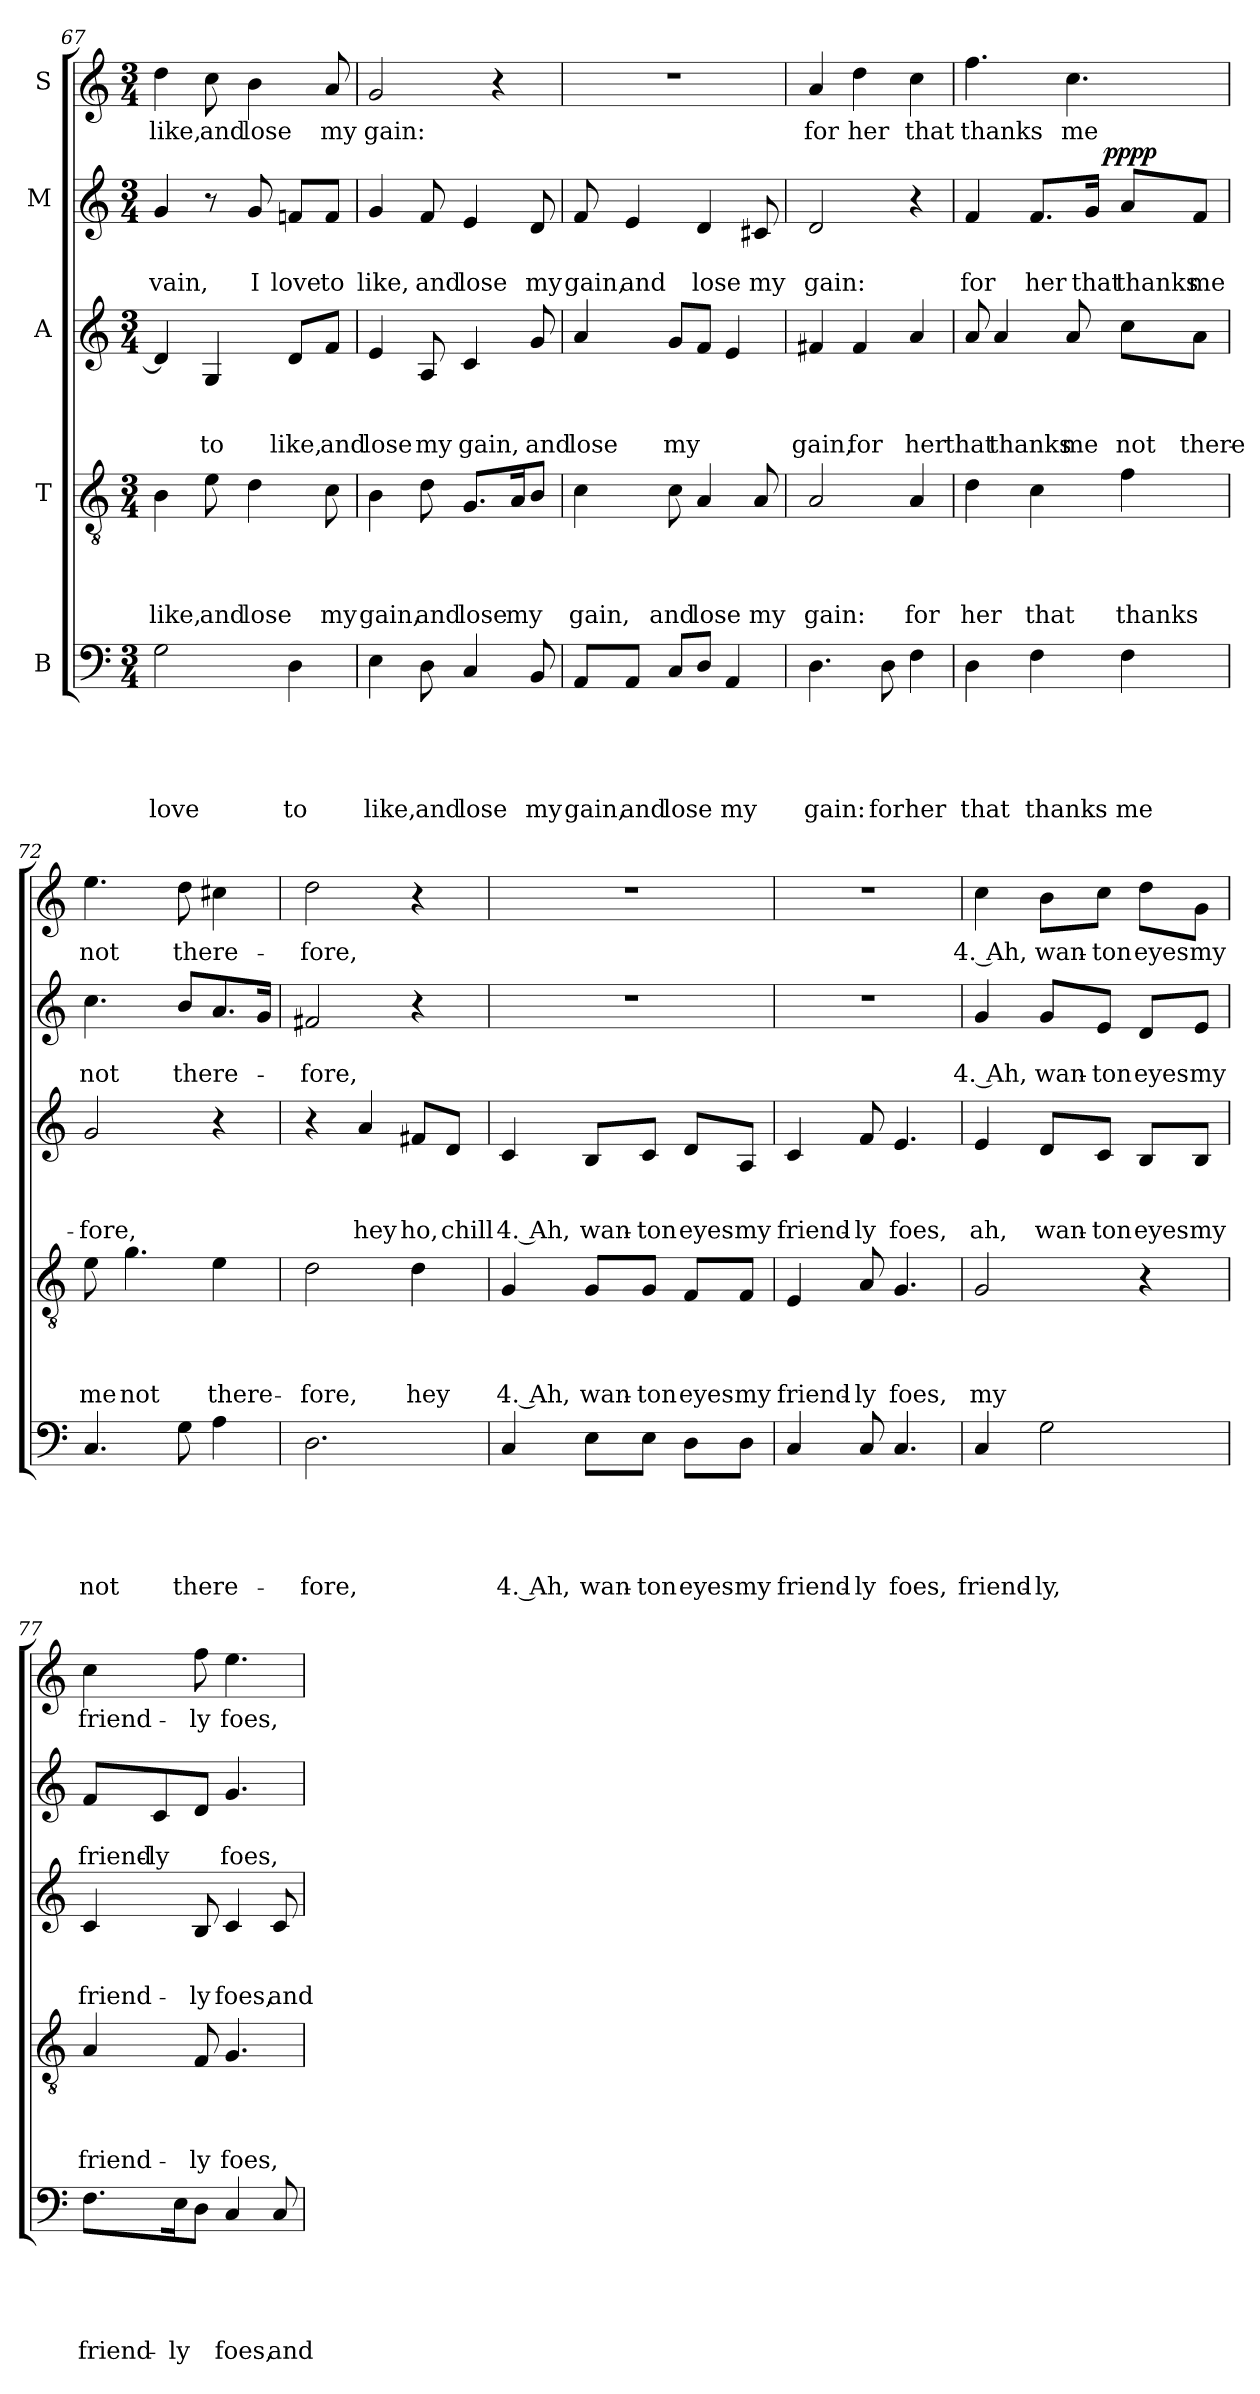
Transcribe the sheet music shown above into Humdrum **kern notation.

**kern	**text	**text	**text	**text	**text	**kern	**text	**text	**text	**text	**kern	**text	**text	**text	**kern	**text	**text	**dynam	**kern	**text
*part5	*part5	*part5	*part5	*part5	*part5	*part4	*part4	*part4	*part4	*part4	*part3	*part3	*part3	*part3	*part2	*part2	*part2	*part2	*part1	*part1
*staff5	*staff5	*staff5	*staff5	*staff5	*staff5	*staff4	*staff4	*staff4	*staff4	*staff4	*staff3	*staff3	*staff3	*staff3	*staff2	*staff2	*staff2	*staff2	*staff1	*staff1
*I"B	*	*	*	*	*	*I"T	*	*	*	*	*I"A	*	*	*	*I"M	*	*	*	*I"S	*
*clefF4	*	*	*	*	*	*clefGv2	*	*	*	*	*clefG2	*	*	*	*clefG2	*	*	*	*clefG2	*
*k[]	*	*	*	*	*	*k[]	*	*	*	*	*k[]	*	*	*	*k[]	*	*	*	*k[]	*
*C:	*	*	*	*	*	*C:	*	*	*	*	*C:	*	*	*	*C:	*	*	*	*C:	*
*M3/4	*	*	*	*	*	*M3/4	*	*	*	*	*M3/4	*	*	*	*M3/4	*	*	*	*M3/4	*
=67	=67	=67	=67	=67	=67	=67	=67	=67	=67	=67	=67	=67	=67	=67	=67	=67	=67	=67	=67	=67
!	!	!	!	!	!LO:LY:b	!	!	!	!	!LO:LY:b	!	!	!	!	!	!	!LO:LY:b	!	!	!LO:LY:b
2G\	.	.	.	.	love	4B\	.	.	.	like,	4d/]	.	.	.	4g/	.	vain,	.	4dd\	like,
!	!	!	!	!	!	!	!	!	!	!LO:LY:b	!	!	!	!LO:LY:b	!	!	!	!	!	!LO:LY:b
.	.	.	.	.	.	8e\	.	.	.	and	4G/	.	.	to	8r	.	.	.	8cc\	and
!	!	!	!	!	!	!	!	!	!	!LO:LY:b	!	!	!	!	!	!	!LO:LY:b	!	!	!LO:LY:b
.	.	.	.	.	.	4d\	.	.	.	lose	.	.	.	.	8g/	.	I	.	4b\	lose
!	!	!	!	!	!LO:LY:b	!	!	!	!	!	!	!	!	!LO:LY:b	!	!	!LO:LY:b	!	!	!
4D\	.	.	.	.	to	.	.	.	.	.	8d/L	.	.	like,	8fn/L	.	love	.	.	.
!	!	!	!	!	!	!	!	!	!	!LO:LY:b	!	!	!	!LO:LY:b	!	!	!LO:LY:b	!	!	!LO:LY:b
.	.	.	.	.	.	8c\	.	.	.	my	8f/J	.	.	and	8f/J	.	to	.	8a/	my
=68	=68	=68	=68	=68	=68	=68	=68	=68	=68	=68	=68	=68	=68	=68	=68	=68	=68	=68	=68	=68
!	!	!	!	!	!LO:LY:b	!	!	!	!	!LO:LY:b	!	!	!	!LO:LY:b	!	!	!LO:LY:b	!	!	!LO:LY:b
4E\	.	.	.	.	like,	4B\	.	.	.	gain,	4e/	.	.	lose	4g/	.	like,	.	2g/	gain:
!	!	!	!	!	!LO:LY:b	!	!	!	!	!LO:LY:b	!	!	!	!LO:LY:b	!	!	!LO:LY:b	!	!	!
8D\	.	.	.	.	and	8d\	.	.	.	and	8A/	.	.	my	8f/	.	and	.	.	.
!	!	!	!	!	!LO:LY:b	!	!	!	!	!LO:LY:b	!	!	!	!LO:LY:b	!	!	!LO:LY:b	!	!	!
4C/	.	.	.	.	lose	8.G/L	.	.	.	lose	4c/	.	.	gain,	4e/	.	lose	.	.	.
.	.	.	.	.	.	.	.	.	.	.	.	.	.	.	.	.	.	.	4r	.
!	!	!	!	!	!	!	!	!	!	!LO:LY:b	!	!	!	!	!	!	!	!	!	!
.	.	.	.	.	.	16A/k	.	.	.	my	.	.	.	.	.	.	.	.	.	.
!	!	!	!	!	!LO:LY:b	!	!	!	!	!	!	!	!	!LO:LY:b	!	!	!LO:LY:b	!	!	!
8BB/	.	.	.	.	my	8B/J	.	.	.	.	8g/	.	.	and	8d/	.	my	.	.	.
!!LO:LB:g=z
=69	=69	=69	=69	=69	=69	=69	=69	=69	=69	=69	=69	=69	=69	=69	=69	=69	=69	=69	=69	=69
!	!	!	!	!	!LO:LY:b	!	!	!	!	!LO:LY:b	!	!	!	!LO:LY:b	!	!	!LO:LY:b	!	!LO:N:vis=1	!
8AA/L	.	.	.	.	gain,	4c\	.	.	.	gain,	4a/	.	.	lose	8f/	.	gain,	.	2.r	.
!	!	!	!	!	!LO:LY:b	!	!	!	!	!	!	!	!	!	!	!	!LO:LY:b	!	!	!
8AA/J	.	.	.	.	and	.	.	.	.	.	.	.	.	.	4e/	.	and	.	.	.
!	!	!	!	!	!LO:LY:b	!	!	!	!	!LO:LY:b	!	!	!	!LO:LY:b	!	!	!	!	!	!
8C/L	.	.	.	.	lose	8c\	.	.	.	and	8g/L	.	.	my	.	.	.	.	.	.
!	!	!	!	!	!	!	!	!	!	!LO:LY:b	!	!	!	!	!	!	!LO:LY:b	!	!	!
8D/J	.	.	.	.	.	4A/	.	.	.	lose	8f/J	.	.	.	4d/	.	lose	.	.	.
!	!	!	!	!	!LO:LY:b	!	!	!	!	!	!	!	!	!	!	!	!	!	!	!
4AA/	.	.	.	.	my	.	.	.	.	.	4e/	.	.	.	.	.	.	.	.	.
!	!	!	!	!	!	!	!	!	!	!LO:LY:b	!	!	!	!	!	!	!LO:LY:b	!	!	!
.	.	.	.	.	.	8A/	.	.	.	my	.	.	.	.	8c#X/	.	my	.	.	.
=70	=70	=70	=70	=70	=70	=70	=70	=70	=70	=70	=70	=70	=70	=70	=70	=70	=70	=70	=70	=70
!	!	!	!	!	!LO:LY:b	!	!	!	!	!LO:LY:b	!	!	!	!LO:LY:b	!	!	!LO:LY:b	!	!	!LO:LY:b
4.D\	.	.	.	.	gain:	2A/	.	.	.	gain:	4f#X/	.	.	gain,	2d/	.	gain:	.	4a/	for
!	!	!	!	!	!	!	!	!	!	!	!	!	!	!LO:LY:b	!	!	!	!	!	!LO:LY:b
.	.	.	.	.	.	.	.	.	.	.	4f#/	.	.	for	.	.	.	.	4dd\	her
!	!	!	!	!	!LO:LY:b	!	!	!	!	!	!	!	!	!	!	!	!	!	!	!
8D\	.	.	.	.	for	.	.	.	.	.	.	.	.	.	.	.	.	.	.	.
!	!	!	!	!	!LO:LY:b	!	!	!	!	!LO:LY:b	!	!	!	!LO:LY:b	!	!	!	!	!	!LO:LY:b
4F\	.	.	.	.	her	4A/	.	.	.	for	4a/	.	.	her	4r	.	.	.	4cc\	that
=71	=71	=71	=71	=71	=71	=71	=71	=71	=71	=71	=71	=71	=71	=71	=71	=71	=71	=71	=71	=71
!	!	!	!	!	!LO:LY:b	!	!	!	!	!LO:LY:b	!	!	!	!LO:LY:b	!	!	!LO:LY:b	!	!	!LO:LY:b
*	*	*	*	*	*	*	*	*	*	*	*	*	*	*	*^	*	*	*	*	*
4D\	.	.	.	.	that	4d\	.	.	.	her	8a/	.	.	that	4f/	4...ryy	.	for	.	4.ff\	thanks
!	!	!	!	!	!	!	!	!	!	!	!	!	!	!LO:LY:b	!	!	!	!	!	!	!
.	.	.	.	.	.	.	.	.	.	.	4a/	.	.	thanks	.	.	.	.	.	.	.
!	!	!	!	!	!LO:LY:b	!	!	!	!	!LO:LY:b	!	!	!	!	!	!	!	!LO:LY:b	!	!	!
4F\	.	.	.	.	thanks	4c\	.	.	.	that	.	.	.	.	8.f/L	.	.	her	.	.	.
!	!	!	!	!	!	!	!	!	!	!	!	!	!	!LO:LY:b	!	!	!	!	!	!	!LO:LY:b
.	.	.	.	.	.	.	.	.	.	.	8a/	.	.	me	.	.	.	.	.	4.cc\	me
!	!	!	!	!	!	!	!	!	!	!	!	!	!	!	!	!	!	!LO:LY:b	!	!	!
.	.	.	.	.	.	.	.	.	.	.	.	.	.	.	16g/Jk	.	.	that	.	.	.
!	!	!	!	!	!	!	!	!	!	!	!	!	!	!	!	!	!	!	!LO:DY:b	!	!
.	.	.	.	.	.	.	.	.	.	.	.	.	.	.	.	4ryy	.	.	pppp	.	.
!	!	!	!	!	!LO:LY:b	!	!	!	!	!LO:LY:b	!	!	!	!LO:LY:b	!	!	!	!LO:LY:b	!	!	!
4F\	.	.	.	.	me	4f\	.	.	.	thanks	8cc\L	.	.	not	8a/L	.	.	thanks	.	.	.
!	!	!	!	!	!	!	!	!	!	!	!	!	!	!LO:LY:b	!	!	!	!LO:LY:b	!	!	!
.	.	.	.	.	.	.	.	.	.	.	8a\J	.	.	there-	8f/J	.	.	me	.	.	.
.	.	.	.	.	.	.	.	.	.	.	.	.	.	.	.	32ryy	.	.	.	.	.
=72	=72	=72	=72	=72	=72	=72	=72	=72	=72	=72	=72	=72	=72	=72	=72	=72	=72	=72	=72	=72	=72
!	!	!	!	!	!LO:LY:b	!	!	!	!	!LO:LY:b	!	!	!	!LO:LY:b	!	!	!	!LO:LY:b	!	!	!LO:LY:b
*	*	*	*	*	*	*	*	*	*	*	*	*	*	*	*v	*v	*	*	*	*	*
4.C/	.	.	.	.	not	8e\	.	.	.	me	2g/	.	.	-fore,	4.cc\	.	not	.	4.ee\	not
!	!	!	!	!	!	!	!	!	!	!LO:LY:b	!	!	!	!	!	!	!	!	!	!
.	.	.	.	.	.	4.g\	.	.	.	not	.	.	.	.	.	.	.	.	.	.
!	!	!	!	!	!LO:LY:b	!	!	!	!	!	!	!	!	!	!	!	!LO:LY:b	!	!	!LO:LY:b
8G\	.	.	.	.	there-	.	.	.	.	.	.	.	.	.	8b/L	.	there-	.	8dd\	there-
!	!	!	!	!	!	!	!	!	!	!LO:LY:b	!	!	!	!	!	!	!	!	!	!
4A\	.	.	.	.	.	4e\	.	.	.	there-	4r	.	.	.	8.a/	.	.	.	4cc#X\	.
.	.	.	.	.	.	.	.	.	.	.	.	.	.	.	16g/Jk	.	.	.	.	.
=73	=73	=73	=73	=73	=73	=73	=73	=73	=73	=73	=73	=73	=73	=73	=73	=73	=73	=73	=73	=73
!	!	!	!	!	!LO:LY:b	!	!	!	!	!LO:LY:b	!	!	!	!	!	!	!LO:LY:b	!	!	!LO:LY:b
2.D\	.	.	.	.	-fore,	2d\	.	.	.	-fore,	4r	.	.	.	2f#X/	.	-fore,	.	2dd\	-fore,
!	!	!	!	!	!	!	!	!	!	!	!	!	!	!LO:LY:b	!	!	!	!	!	!
.	.	.	.	.	.	.	.	.	.	.	4a/	.	.	hey	.	.	.	.	.	.
!	!	!	!	!	!	!	!	!	!	!LO:LY:b	!	!	!	!LO:LY:b	!	!	!	!	!	!
.	.	.	.	.	.	4d\	.	.	.	hey	8f#X/L	.	.	ho,	4r	.	.	.	4r	.
!	!	!	!	!	!	!	!	!	!	!	!	!	!	!LO:LY:b	!	!	!	!	!	!
.	.	.	.	.	.	.	.	.	.	.	8d/J	.	.	chill	.	.	.	.	.	.
!!LO:PB:g=z
=74	=74	=74	=74	=74	=74	=74	=74	=74	=74	=74	=74	=74	=74	=74	=74	=74	=74	=74	=74	=74
!	!	!	!	!	!LO:LY:b:rj	!	!	!	!	!LO:LY:b:rj	!	!	!	!LO:LY:b:rj	!LO:N:vis=1	!	!	!	!LO:N:vis=1	!
4C/	.	.	.	.	4. Ah,	4G/	.	.	.	4. Ah,	4c/	.	.	4. Ah,	2.r	.	.	.	2.r	.
!	!	!	!	!	!LO:LY:b	!	!	!	!	!LO:LY:b	!	!	!	!LO:LY:b	!	!	!	!	!	!
8E\L	.	.	.	.	wan-	8G/L	.	.	.	wan-	8B/L	.	.	wan-	.	.	.	.	.	.
!	!	!	!	!	!LO:LY:b:rj	!	!	!	!	!LO:LY:b:rj	!	!	!	!LO:LY:b:rj	!	!	!	!	!	!
8E\J	.	.	.	.	-ton	8G/J	.	.	.	-ton	8c/J	.	.	-ton	.	.	.	.	.	.
!	!	!	!	!	!LO:LY:b	!	!	!	!	!LO:LY:b	!	!	!	!LO:LY:b	!	!	!	!	!	!
8D\L	.	.	.	.	eyes	8F/L	.	.	.	eyes	8d/L	.	.	eyes	.	.	.	.	.	.
!	!	!	!	!	!LO:LY:b	!	!	!	!	!LO:LY:b	!	!	!	!LO:LY:b	!	!	!	!	!	!
8D\J	.	.	.	.	my	8F/J	.	.	.	my	8A/J	.	.	my	.	.	.	.	.	.
=75	=75	=75	=75	=75	=75	=75	=75	=75	=75	=75	=75	=75	=75	=75	=75	=75	=75	=75	=75	=75
!	!	!	!	!	!LO:LY:b	!	!	!	!	!LO:LY:b	!	!	!	!LO:LY:b	!LO:N:vis=1	!	!	!	!LO:N:vis=1	!
4C/	.	.	.	.	friend-	4E/	.	.	.	friend-	4c/	.	.	friend-	2.r	.	.	.	2.r	.
!	!	!	!	!	!LO:LY:b	!	!	!	!	!LO:LY:b	!	!	!	!LO:LY:b	!	!	!	!	!	!
8C/	.	.	.	.	-ly	8A/	.	.	.	-ly	8f/	.	.	-ly	.	.	.	.	.	.
!	!	!	!	!	!LO:LY:b	!	!	!	!	!LO:LY:b	!	!	!	!LO:LY:b	!	!	!	!	!	!
4.C/	.	.	.	.	foes,	4.G/	.	.	.	foes,	4.e/	.	.	foes,	.	.	.	.	.	.
=76	=76	=76	=76	=76	=76	=76	=76	=76	=76	=76	=76	=76	=76	=76	=76	=76	=76	=76	=76	=76
!	!	!	!	!	!LO:LY:b	!	!	!	!	!LO:LY:b	!	!	!	!LO:LY:b	!	!	!LO:LY:b:rj	!	!	!LO:LY:b:rj
4C/	.	.	.	.	friend-	2G/	.	.	.	my	4e/	.	.	ah,	4g/	.	4. Ah,	.	4cc\	4. Ah,
!	!	!	!	!	!LO:LY:b	!	!	!	!	!	!	!	!	!LO:LY:b	!	!	!LO:LY:b	!	!	!LO:LY:b
2G\	.	.	.	.	-ly,	.	.	.	.	.	8d/L	.	.	wan-	8g/L	.	wan-	.	8b\L	wan-
!	!	!	!	!	!	!	!	!	!	!	!	!	!	!LO:LY:b:rj	!	!	!LO:LY:b:rj	!	!	!LO:LY:b:rj
.	.	.	.	.	.	.	.	.	.	.	8c/J	.	.	-ton	8e/J	.	-ton	.	8cc\J	-ton
!	!	!	!	!	!	!	!	!	!	!	!	!	!	!LO:LY:b	!	!	!LO:LY:b	!	!	!LO:LY:b
.	.	.	.	.	.	4r	.	.	.	.	8B/L	.	.	eyes	8d/L	.	eyes	.	8dd\L	eyes
!	!	!	!	!	!	!	!	!	!	!	!	!	!	!LO:LY:b	!	!	!LO:LY:b	!	!	!LO:LY:b
.	.	.	.	.	.	.	.	.	.	.	8B/J	.	.	my	8e/J	.	my	.	8g\J	my
=77	=77	=77	=77	=77	=77	=77	=77	=77	=77	=77	=77	=77	=77	=77	=77	=77	=77	=77	=77	=77
!	!	!	!	!	!LO:LY:b	!	!	!	!	!LO:LY:b	!	!	!	!LO:LY:b	!	!	!LO:LY:b	!	!	!LO:LY:b
8.F\L	.	.	.	.	friend-	4A/	.	.	.	friend-	4c/	.	.	friend-	8f/L	.	friend-	.	4cc\	friend-
!	!	!	!	!	!	!	!	!	!	!	!	!	!	!	!	!	!LO:LY:b	!	!	!
.	.	.	.	.	.	.	.	.	.	.	.	.	.	.	8c/	.	-ly	.	.	.
!	!	!	!	!	!LO:LY:b	!	!	!	!	!	!	!	!	!	!	!	!	!	!	!
16E\k	.	.	.	.	-ly	.	.	.	.	.	.	.	.	.	.	.	.	.	.	.
!	!	!	!	!	!	!	!	!	!	!LO:LY:b	!	!	!	!LO:LY:b	!	!	!	!	!	!LO:LY:b
8D\J	.	.	.	.	.	8F/	.	.	.	-ly	8B/	.	.	-ly	8d/J	.	.	.	8ff\	-ly
!	!	!	!	!	!LO:LY:b	!	!	!	!	!LO:LY:b	!	!	!	!LO:LY:b	!	!	!LO:LY:b	!	!	!LO:LY:b
4C/	.	.	.	.	foes,	4.G/	.	.	.	foes,	4c/	.	.	foes,	4.g/	.	foes,	.	4.ee\	foes,
!	!	!	!	!	!LO:LY:b	!	!	!	!	!	!	!	!	!LO:LY:b	!	!	!	!	!	!
8C/	.	.	.	.	and	.	.	.	.	.	8c/	.	.	and	.	.	.	.	.	.
=	=	=	=	=	=	=	=	=	=	=	=	=	=	=	=	=	=	=	=	=
*-	*-	*-	*-	*-	*-	*-	*-	*-	*-	*-	*-	*-	*-	*-	*-	*-	*-	*-	*-	*-
